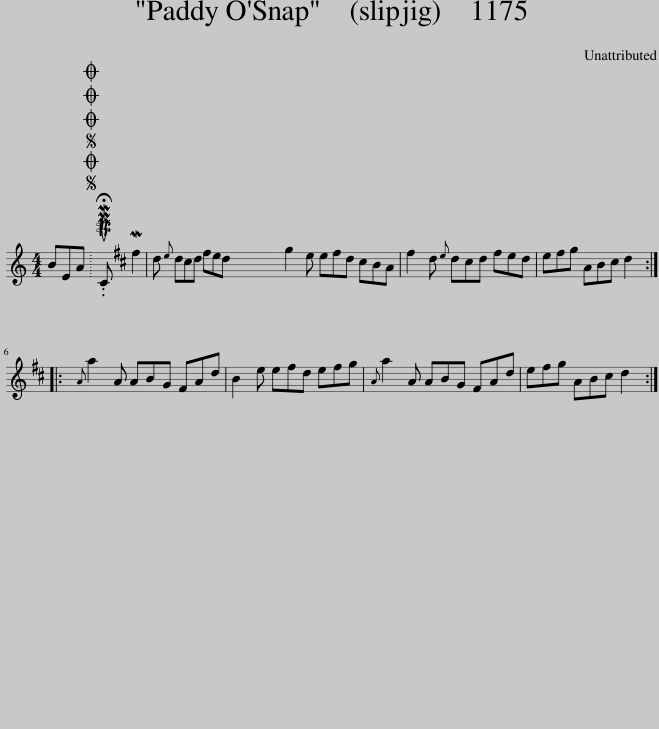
X:1
L:1/8
M:4/4
I:linebreak $
K:C
V:1 treble
V:1
 BEA |SOSOOO .!fermata!PMTuC M^f2 d{e} d^cd fed | g2 e e^fd ^cBA | ^f2 d{e} d^cd fed | e^fg AB^c d2 ::$ %5
{A} a2 A ABG ^FAd | B2 e e^fd efg |{A} a2 A ABG ^FAd | e^fg AB^c d2 :| %9
